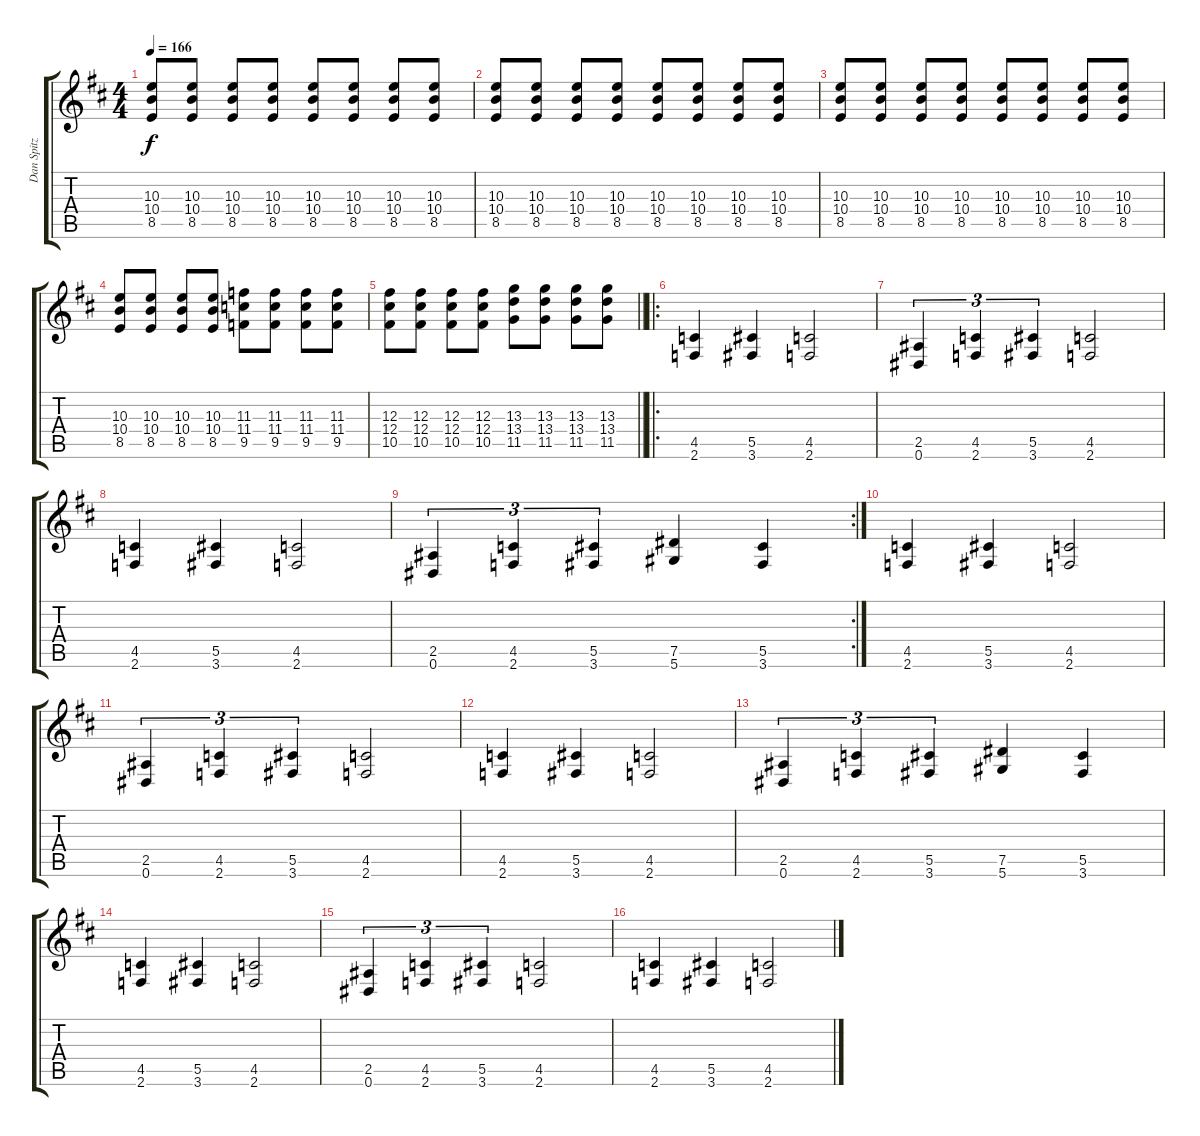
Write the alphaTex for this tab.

\track ("Dan Spitz" "Dan Spitz") {instrument distortionguitar}
\staff {score tabs}
\tuning (Eb4 Bb3 Gb3 Db3 Ab2 Eb2) {hide}
\ts (4 4)
\tempo 166
\clef g2
\ks d
(10.3 10.4 8.5).8{dy f} (10.3 10.4 8.5).8 (10.3 10.4 8.5).8 (10.3 10.4 8.5).8 (10.3 10.4 8.5).8 (10.3 10.4 8.5).8 (10.3 10.4 8.5).8 (10.3 10.4 8.5).8 |
(10.3 10.4 8.5).8 (10.3 10.4 8.5).8 (10.3 10.4 8.5).8 (10.3 10.4 8.5).8 (10.3 10.4 8.5).8 (10.3 10.4 8.5).8 (10.3 10.4 8.5).8 (10.3 10.4 8.5).8 |
(10.3 10.4 8.5).8 (10.3 10.4 8.5).8 (10.3 10.4 8.5).8 (10.3 10.4 8.5).8 (10.3 10.4 8.5).8 (10.3 10.4 8.5).8 (10.3 10.4 8.5).8 (10.3 10.4 8.5).8 |
(10.3 10.4 8.5).8 (10.3 10.4 8.5).8 (10.3 10.4 8.5).8 (10.3 10.4 8.5).8 (11.3 11.4 9.5).8 (11.3 11.4 9.5).8 (11.3 11.4 9.5).8 (11.3 11.4 9.5).8 |
\barLineRight lightlight
(12.3 12.4 10.5).8 (12.3 12.4 10.5).8 (12.3 12.4 10.5).8 (12.3 12.4 10.5).8 (13.3 13.4 11.5).8 (13.3 13.4 11.5).8 (13.3 13.4 11.5).8 (13.3 13.4 11.5).8 |
\ro
(4.5 2.6).4 (5.5 3.6).4 (4.5 2.6).2 |
(2.5 0.6).4{tu (3 2)} (4.5 2.6).4{tu (3 2)} (5.5 3.6).4{tu (3 2)} (4.5 2.6).2 |
(4.5 2.6).4 (5.5 3.6).4 (4.5 2.6).2 |
\rc 2
(2.5 0.6).4{tu (3 2)} (4.5 2.6).4{tu (3 2)} (5.5 3.6).4{tu (3 2)} (7.5 5.6).4 (5.5 3.6).4 |
(4.5 2.6).4 (5.5 3.6).4 (4.5 2.6).2 |
(2.5 0.6).4{tu (3 2)} (4.5 2.6).4{tu (3 2)} (5.5 3.6).4{tu (3 2)} (4.5 2.6).2 |
(4.5 2.6).4 (5.5 3.6).4 (4.5 2.6).2 |
(2.5 0.6).4{tu (3 2)} (4.5 2.6).4{tu (3 2)} (5.5 3.6).4{tu (3 2)} (7.5 5.6).4 (5.5 3.6).4 |
(4.5 2.6).4 (5.5 3.6).4 (4.5 2.6).2 |
(2.5 0.6).4{tu (3 2)} (4.5 2.6).4{tu (3 2)} (5.5 3.6).4{tu (3 2)} (4.5 2.6).2 |
(4.5 2.6).4 (5.5 3.6).4 (4.5 2.6).2
